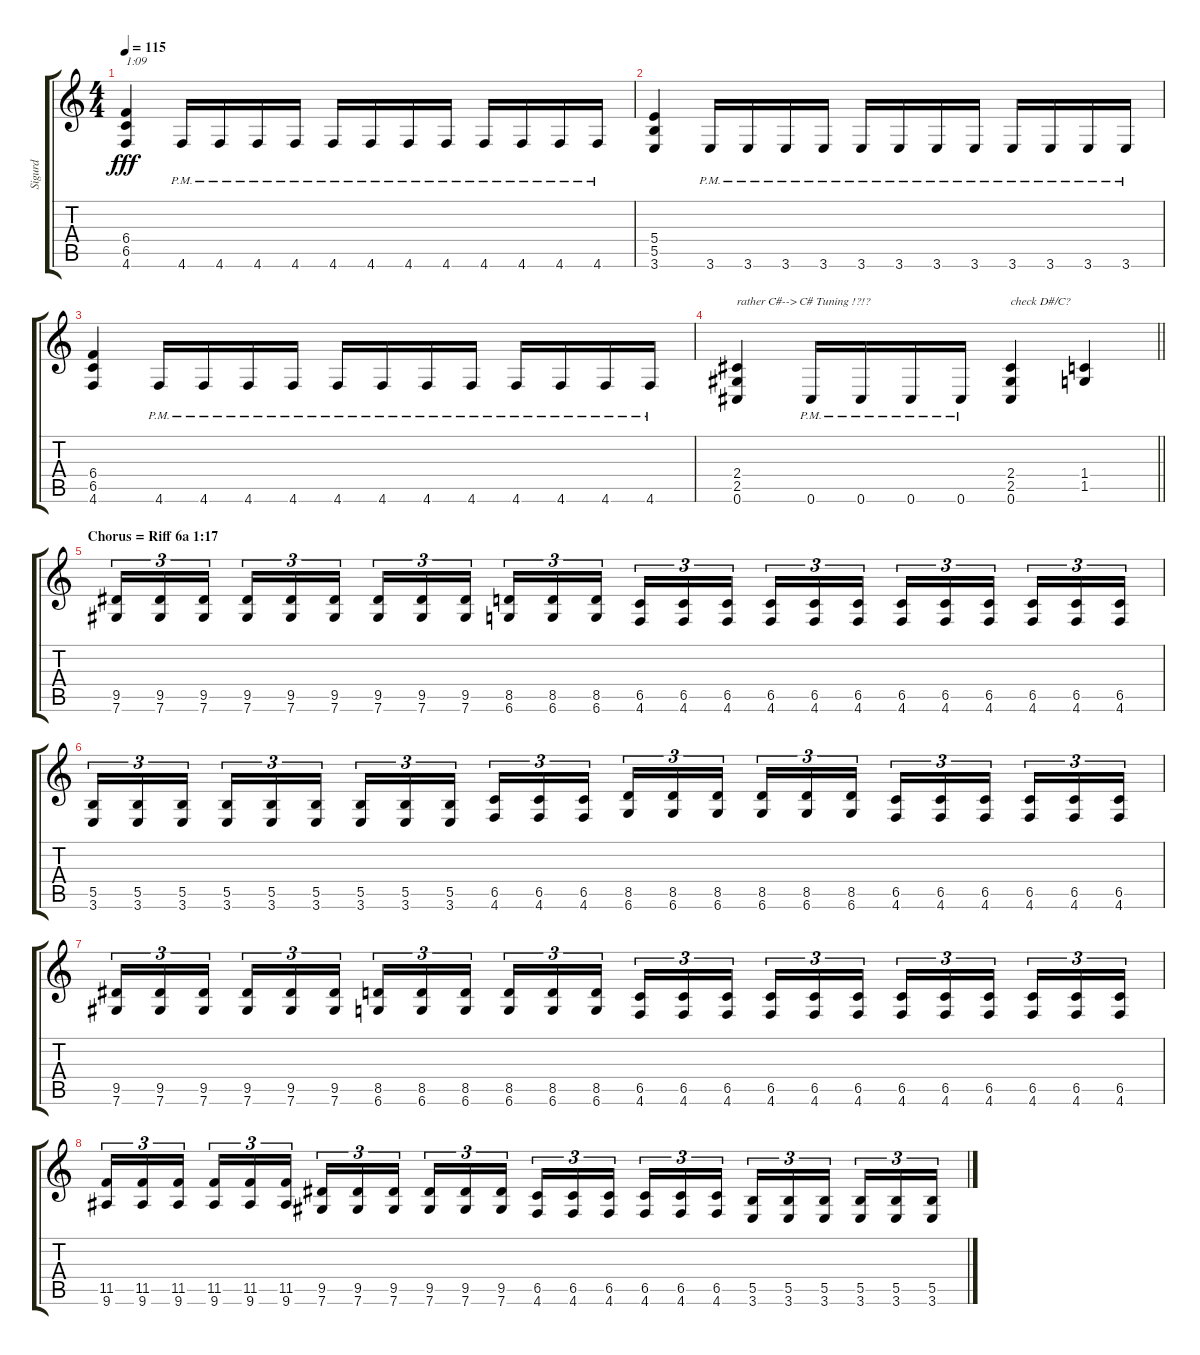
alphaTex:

\track ("Sigurd" "Sigurd") {instrument distortionguitar}
\staff {score tabs}
\tuning (Db4 Ab3 E3 B2 Gb2 Db2) {hide}
\ts (4 4)
\tempo 115
\clef g2
\ks c
(6.4 6.5 4.6).4{txt "1:09" dy fff} 4.6{pm}.16 4.6{pm}.16 4.6{pm}.16 4.6{pm}.16 4.6{pm}.16 4.6{pm}.16 4.6{pm}.16 4.6{pm}.16 4.6{pm}.16 4.6{pm}.16 4.6{pm}.16 4.6{pm}.16 |
(5.4 5.5 3.6).4 3.6{pm}.16 3.6{pm}.16 3.6{pm}.16 3.6{pm}.16 3.6{pm}.16 3.6{pm}.16 3.6{pm}.16 3.6{pm}.16 3.6{pm}.16 3.6{pm}.16 3.6{pm}.16 3.6{pm}.16 |
(6.4 6.5 4.6).4 4.6{pm}.16 4.6{pm}.16 4.6{pm}.16 4.6{pm}.16 4.6{pm}.16 4.6{pm}.16 4.6{pm}.16 4.6{pm}.16 4.6{pm}.16 4.6{pm}.16 4.6{pm}.16 4.6{pm}.16 |
\barLineRight lightlight
(2.4 2.5 0.6).4{txt "rather C#--> C# Tuning !?!?"} 0.6{pm}.16 0.6{pm}.16 0.6{pm}.16 0.6{pm}.16 (2.4 2.5 0.6).4{txt "check D#/C?"} (1.4 1.5).4 |
\section ("" "Chorus = Riff 6a 1:17")
(9.5 7.6).16{tu (3 2)} (9.5 7.6).16{tu (3 2)} (9.5 7.6).16{tu (3 2) beam splitsecondary} (9.5 7.6).16{tu (3 2)} (9.5 7.6).16{tu (3 2)} (9.5 7.6).16{tu (3 2)} (9.5 7.6).16{tu (3 2)} (9.5 7.6).16{tu (3 2)} (9.5 7.6).16{tu (3 2) beam splitsecondary} (8.5 6.6).16{tu (3 2)} (8.5 6.6).16{tu (3 2)} (8.5 6.6).16{tu (3 2)} (6.5 4.6).16{tu (3 2)} (6.5 4.6).16{tu (3 2)} (6.5 4.6).16{tu (3 2) beam splitsecondary} (6.5 4.6).16{tu (3 2)} (6.5 4.6).16{tu (3 2)} (6.5 4.6).16{tu (3 2)} (6.5 4.6).16{tu (3 2)} (6.5 4.6).16{tu (3 2)} (6.5 4.6).16{tu (3 2) beam splitsecondary} (6.5 4.6).16{tu (3 2)} (6.5 4.6).16{tu (3 2)} (6.5 4.6).16{tu (3 2)} |
(5.5 3.6).16{tu (3 2)} (5.5 3.6).16{tu (3 2)} (5.5 3.6).16{tu (3 2) beam splitsecondary} (5.5 3.6).16{tu (3 2)} (5.5 3.6).16{tu (3 2)} (5.5 3.6).16{tu (3 2)} (5.5 3.6).16{tu (3 2)} (5.5 3.6).16{tu (3 2)} (5.5 3.6).16{tu (3 2) beam splitsecondary} (6.5 4.6).16{tu (3 2)} (6.5 4.6).16{tu (3 2)} (6.5 4.6).16{tu (3 2)} (8.5 6.6).16{tu (3 2)} (8.5 6.6).16{tu (3 2)} (8.5 6.6).16{tu (3 2) beam splitsecondary} (8.5 6.6).16{tu (3 2)} (8.5 6.6).16{tu (3 2)} (8.5 6.6).16{tu (3 2)} (6.5 4.6).16{tu (3 2)} (6.5 4.6).16{tu (3 2)} (6.5 4.6).16{tu (3 2) beam splitsecondary} (6.5 4.6).16{tu (3 2)} (6.5 4.6).16{tu (3 2)} (6.5 4.6).16{tu (3 2)} |
(9.5 7.6).16{tu (3 2)} (9.5 7.6).16{tu (3 2)} (9.5 7.6).16{tu (3 2) beam splitsecondary} (9.5 7.6).16{tu (3 2)} (9.5 7.6).16{tu (3 2)} (9.5 7.6).16{tu (3 2)} (8.5 6.6).16{tu (3 2)} (8.5 6.6).16{tu (3 2)} (8.5 6.6).16{tu (3 2) beam splitsecondary} (8.5 6.6).16{tu (3 2)} (8.5 6.6).16{tu (3 2)} (8.5 6.6).16{tu (3 2)} (6.5 4.6).16{tu (3 2)} (6.5 4.6).16{tu (3 2)} (6.5 4.6).16{tu (3 2) beam splitsecondary} (6.5 4.6).16{tu (3 2)} (6.5 4.6).16{tu (3 2)} (6.5 4.6).16{tu (3 2)} (6.5 4.6).16{tu (3 2)} (6.5 4.6).16{tu (3 2)} (6.5 4.6).16{tu (3 2) beam splitsecondary} (6.5 4.6).16{tu (3 2)} (6.5 4.6).16{tu (3 2)} (6.5 4.6).16{tu (3 2)} |
(11.5 9.6).16{tu (3 2)} (11.5 9.6).16{tu (3 2)} (11.5 9.6).16{tu (3 2) beam splitsecondary} (11.5 9.6).16{tu (3 2)} (11.5 9.6).16{tu (3 2)} (11.5 9.6).16{tu (3 2)} (9.5 7.6).16{tu (3 2)} (9.5 7.6).16{tu (3 2)} (9.5 7.6).16{tu (3 2) beam splitsecondary} (9.5 7.6).16{tu (3 2)} (9.5 7.6).16{tu (3 2)} (9.5 7.6).16{tu (3 2)} (6.5 4.6).16{tu (3 2)} (6.5 4.6).16{tu (3 2)} (6.5 4.6).16{tu (3 2) beam splitsecondary} (6.5 4.6).16{tu (3 2)} (6.5 4.6).16{tu (3 2)} (6.5 4.6).16{tu (3 2)} (5.5 3.6).16{tu (3 2)} (5.5 3.6).16{tu (3 2)} (5.5 3.6).16{tu (3 2) beam splitsecondary} (5.5 3.6).16{tu (3 2)} (5.5 3.6).16{tu (3 2)} (5.5 3.6).16{tu (3 2)}
